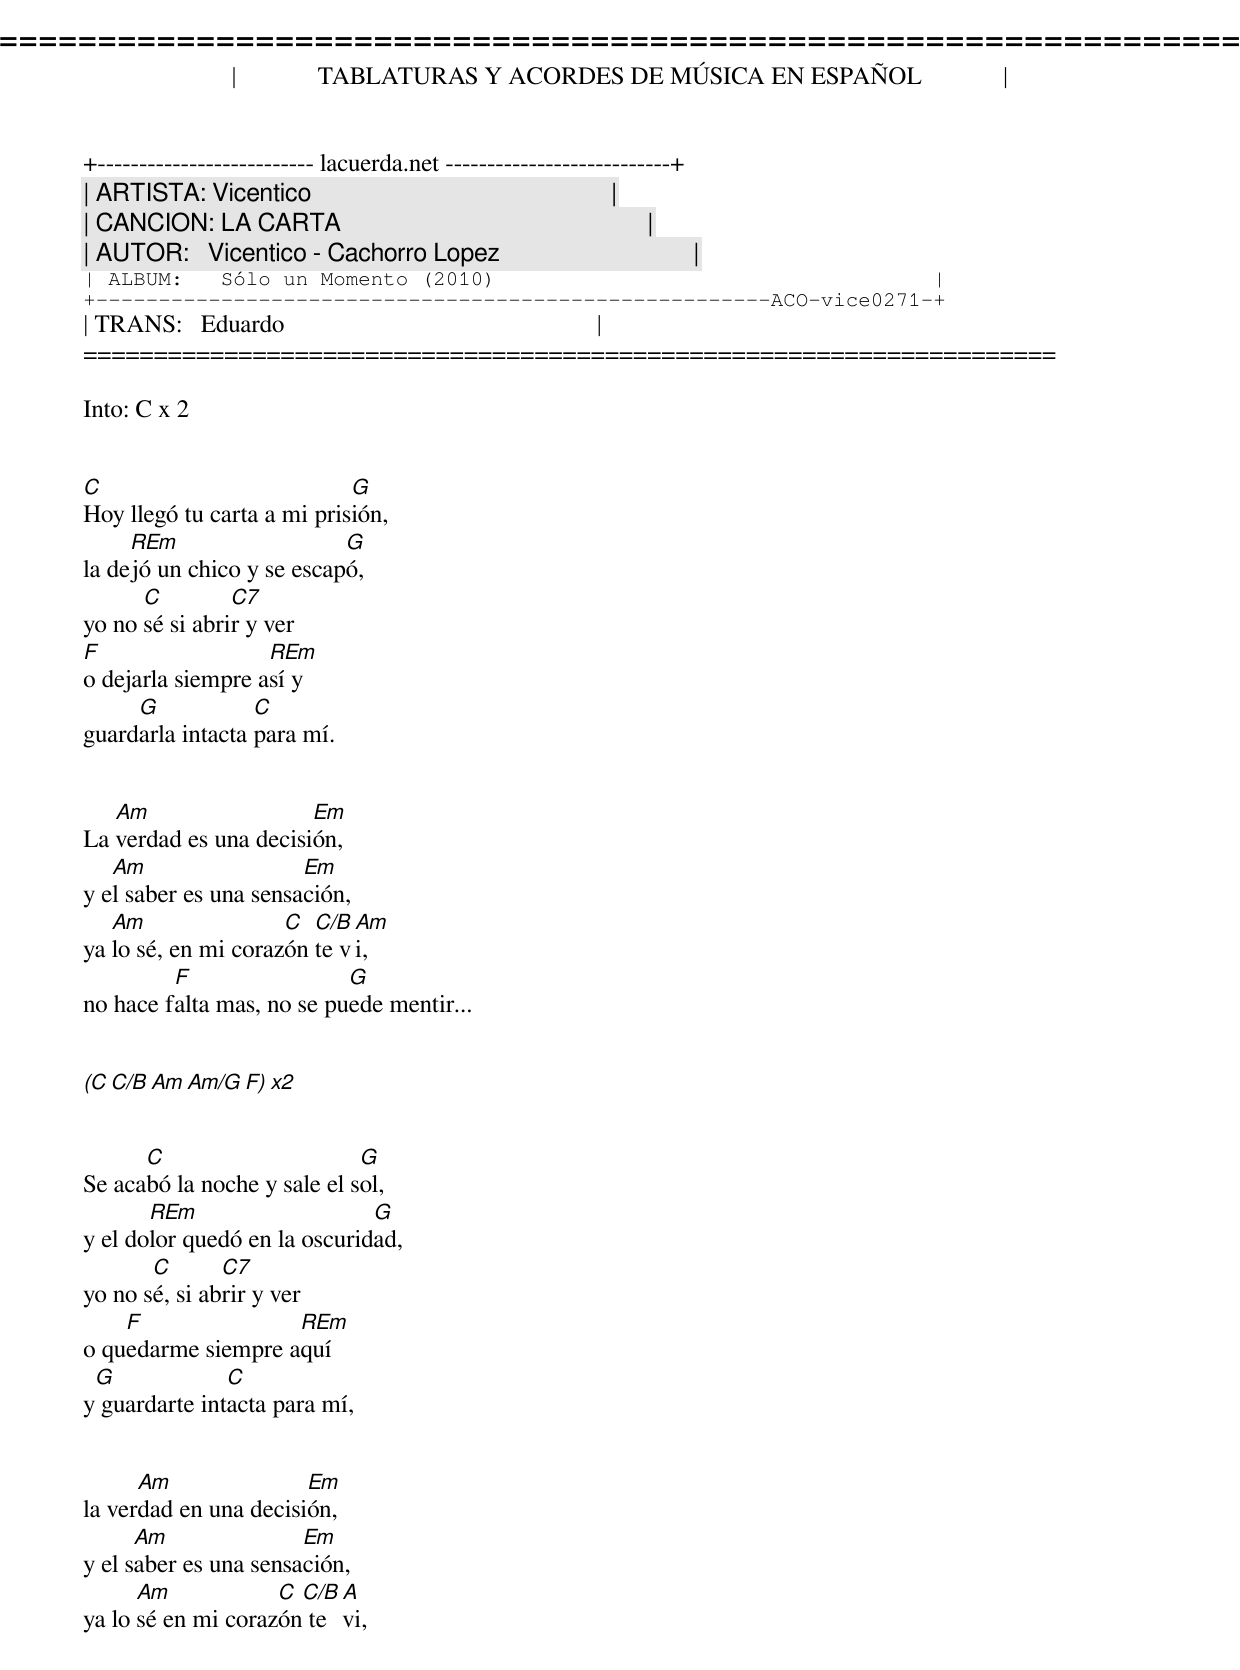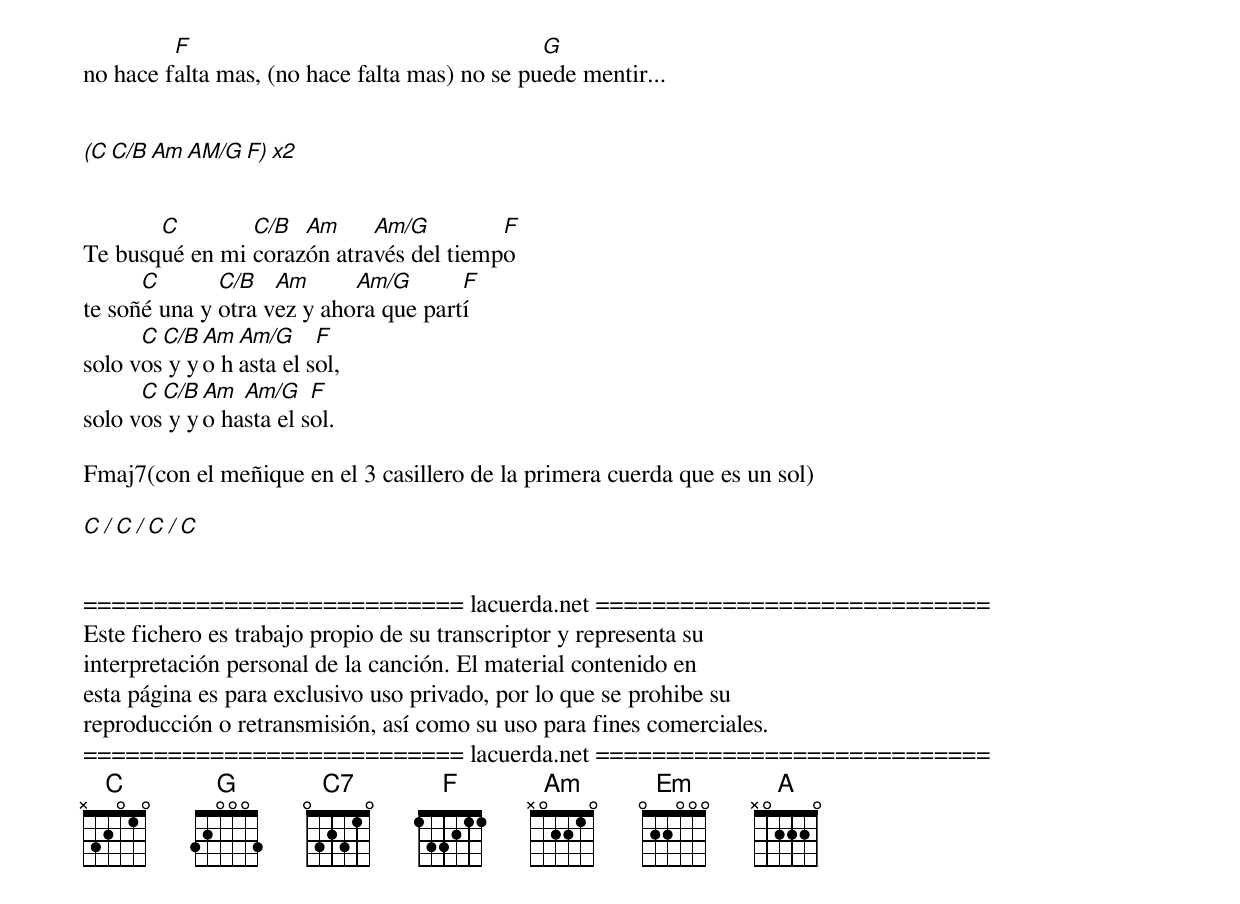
=====================================================================
|             TABLATURAS Y ACORDES DE MÚSICA EN ESPAÑOL             |
+-------------------------- lacuerda.net ---------------------------+
| ARTISTA: Vicentico                                                |
| CANCION: LA CARTA                                                 |
| AUTOR:   Vicentico - Cachorro Lopez                               |
| ALBUM:   Sólo un Momento (2010)                                   |
+------------------------------------------------------ACO-vice0271-+
| TRANS:   Eduardo                                                  |
=====================================================================

Into: C x 2


C                           G
Hoy llegó tu carta a mi prisión,
     REm                   G
la dejó un chico y se escapó,
      C         C7
yo no sé si abrir y ver
F                  REm
o dejarla siempre así y
     G            C
guardarla intacta para mí.


   Am                  Em
La verdad es una decisión,
   Am                  Em
y el saber es una sensación,
   Am                C  C/B Am
ya lo sé, en mi corazón te vi,
         F                 G
no hace falta mas, no se puede mentir...


(C C/B Am  Am/G   F) x2


      C                      G
Se acabó la noche y sale el sol,
       REm                    G
y el dolor quedó en la oscuridad,
       C       C7
yo no sé, si abrir y ver
    F               REm
o quedarme siempre aquí
 G             C
y guardarte intacta para mí,


      Am               Em
la verdad en una decisión,
      Am               Em
y el saber es una sensación,
      Am            C C/B A
ya lo sé en mi corazón te vi,
         F                                     G
no hace falta mas, (no hace falta mas) no se puede mentir...


(C C/B Am  AM/G   F) x2


       C        C/B  Am     Am/G         F
Te busqué en mi corazón através del tiempo
      C       C/B   Am      Am/G       F
te soñé una y otra vez y ahora que partí
      C C/B Am Am/G     F
solo vos y yo hasta el sol,
      C C/B Am  Am/G    F
solo vos y yo hasta el sol.

Fmaj7(con el meñique en el 3 casillero de la primera cuerda que es un sol)

C / C / C / C


=========================== lacuerda.net ============================
Este fichero es trabajo propio de su transcriptor y representa su
interpretación personal de la canción. El material contenido en
esta página es para exclusivo uso privado, por lo que se prohibe su
reproducción o retransmisión, así como su uso para fines comerciales.
=========================== lacuerda.net ============================
